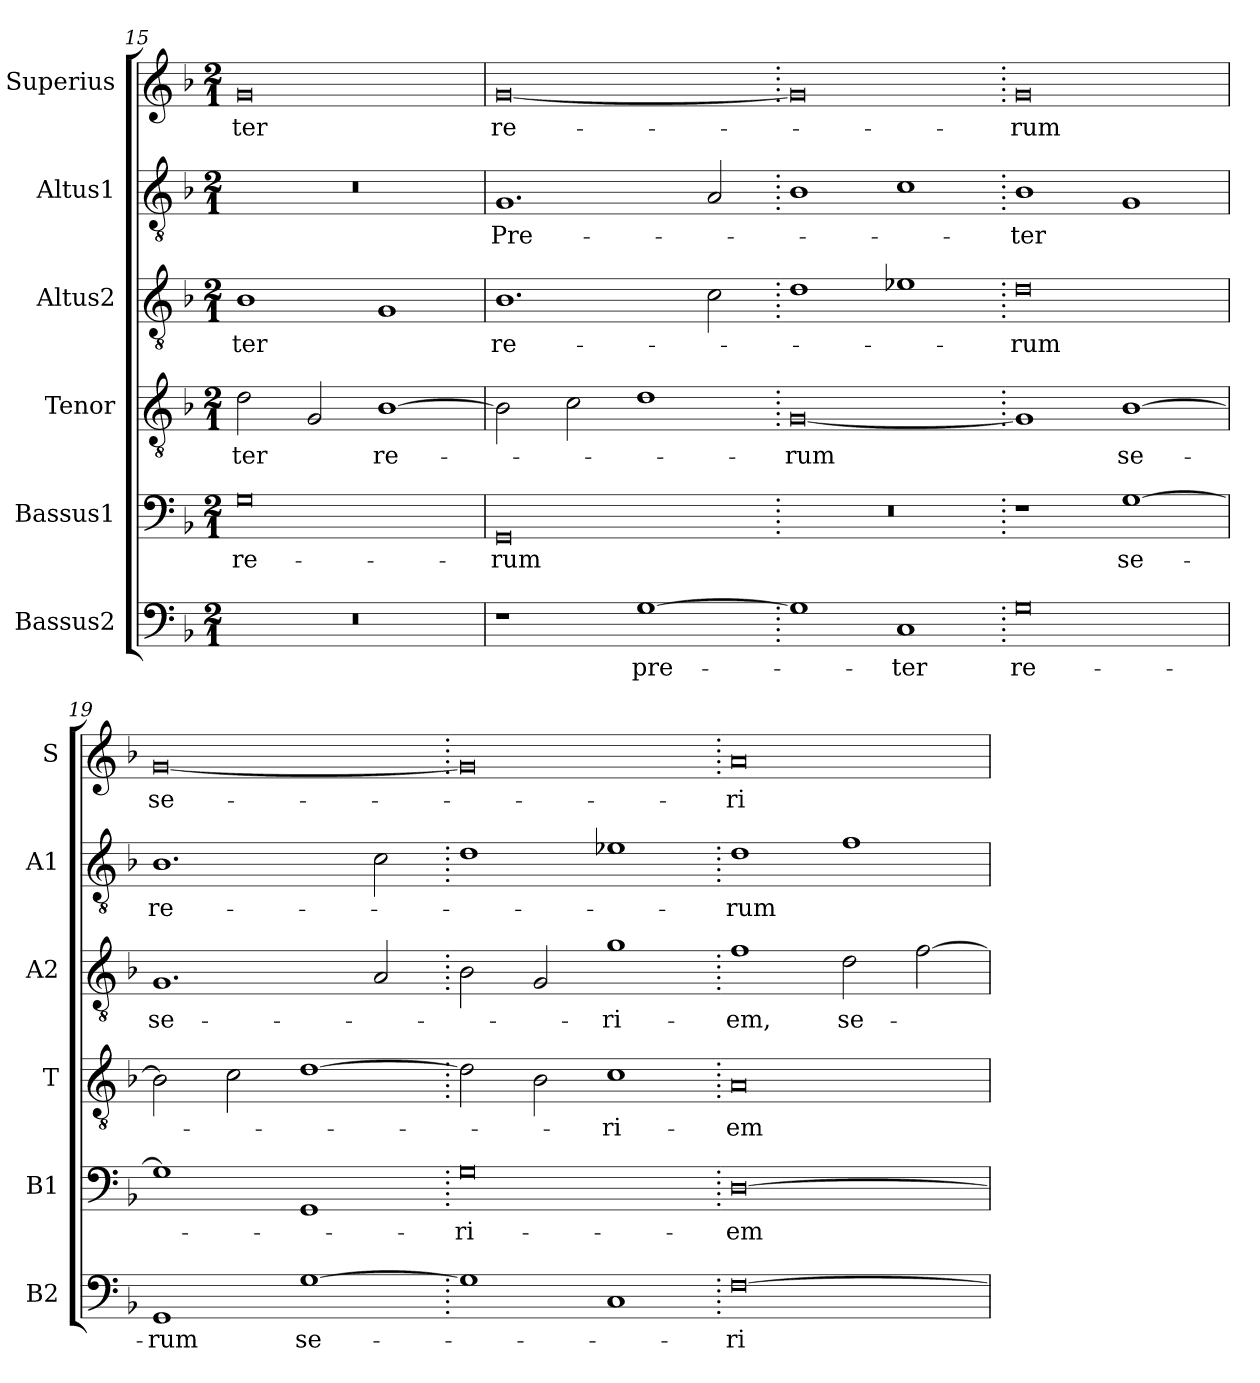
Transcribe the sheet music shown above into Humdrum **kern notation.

**kern	**text	**kern	**text	**kern	**text	**kern	**text	**kern	**text	**kern	**text
*part6	*part6	*part5	*part5	*part4	*part4	*part3	*part3	*part2	*part2	*part1	*part1
*staff6	*staff6	*staff5	*staff5	*staff4	*staff4	*staff3	*staff3	*staff2	*staff2	*staff1	*staff1
*I"Bassus2	*	*I"Bassus1	*	*I"Tenor	*	*I"Altus2	*	*I"Altus1	*	*I"Superius	*
*I'B2	*	*I'B1	*	*I'T	*	*I'A2	*	*I'A1	*	*I'S	*
*clefF4	*	*clefF4	*	*clefGv2	*	*clefGv2	*	*clefGv2	*	*clefG2	*
*k[b-]	*	*k[b-]	*	*k[b-]	*	*k[b-]	*	*k[b-]	*	*k[b-]	*
*M2/1	*	*M2/1	*	*M2/1	*	*M2/1	*	*M2/1	*	*M2/1	*
=15	=15	=15	=15	=15	=15	=15	=15	=15	=15	=15	=15
0r	.	0G	re-	2d\	-ter	1B-	-ter	0r	.	0g	-ter
.	.	.	.	2G/	.	.	.	.	.	.	.
.	.	.	.	[1B-	re-	1G	.	.	.	.	.
=16	=16	=16	=16	=16	=16	=16	=16	=16	=16	=16	=16
1r	.	0GG	-rum	2B-\]	.	1.B-	re-	1.G	Pre-	[0g	re-
.	.	.	.	2c\	.	.	.	.	.	.	.
[1G	pre-	.	.	1d	.	.	.	.	.	.	.
.	.	.	.	.	.	2c\	.	2A/	.	.	.
=17.	=17.	=17.	=17.	=17.	=17.	=17.	=17.	=17.	=17.	=17.	=17.
1G]	.	0r	.	[0G	-rum	1d	.	1B-	.	0g]	.
1C	-ter	.	.	.	.	1e-X	.	1c	.	.	.
=18.	=18.	=18.	=18.	=18.	=18.	=18.	=18.	=18.	=18.	=18.	=18.
0G	re-	1r	.	1G]	.	0d	-rum	1B-	-ter	0g	-rum
.	.	[1G	se-	[1B-	se-	.	.	1G	.	.	.
=19	=19	=19	=19	=19	=19	=19	=19	=19	=19	=19	=19
1GG	-rum	1G]	.	2B-\]	.	1.G	se-	1.B-	re-	[0g	se-
.	.	.	.	2c\	.	.	.	.	.	.	.
[1G	se-	1GG	.	[1d	.	.	.	.	.	.	.
.	.	.	.	.	.	2A/	.	2c\	.	.	.
=20.	=20.	=20.	=20.	=20.	=20.	=20.	=20.	=20.	=20.	=20.	=20.
1G]	.	0G	-ri-	2d\]	.	2B-\	.	1d	.	0g]	.
.	.	.	.	2B-\	.	2G/	.	.	.	.	.
1C	.	.	.	1c	-ri-	1g	-ri-	1e-X	.	.	.
=21.	=21.	=21.	=21.	=21.	=21.	=21.	=21.	=21.	=21.	=21.	=21.
[0F	-ri-	[0D	-em	0A	-em	1f	-em,	1d	-rum	0a	-ri-
.	.	.	.	.	.	2d\	se-	1f	.	.	.
.	.	.	.	.	.	[2f\	.	.	.	.	.
=	=	=	=	=	=	=	=	=	=	=	=
*-	*-	*-	*-	*-	*-	*-	*-	*-	*-	*-	*-
